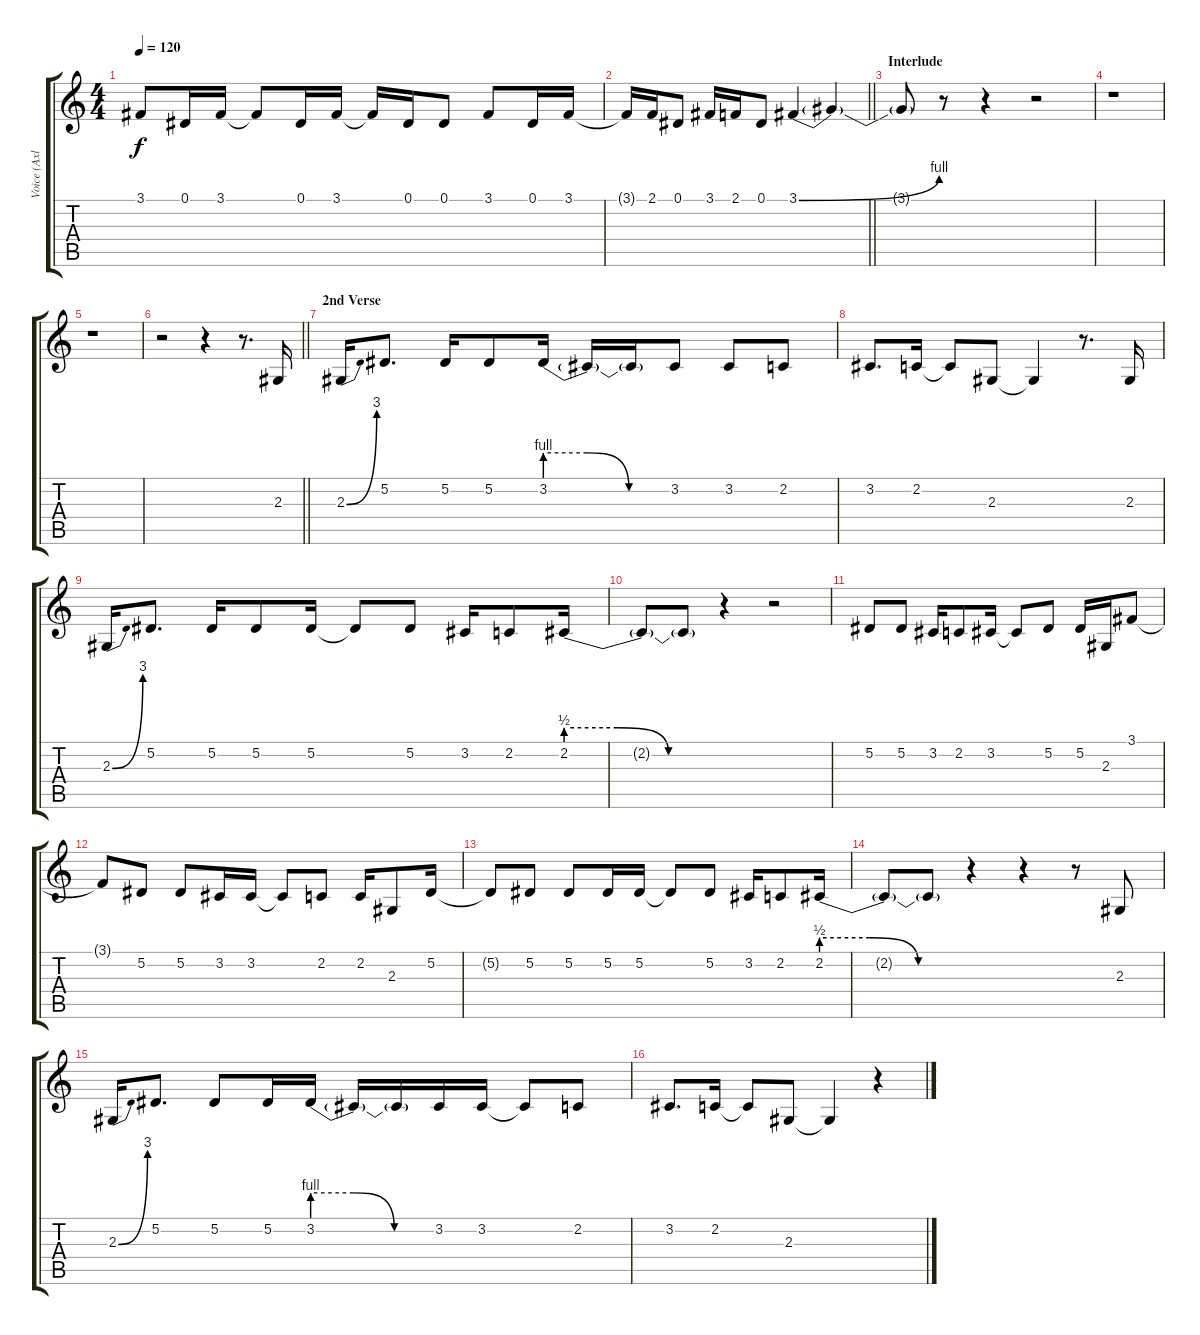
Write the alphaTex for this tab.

\track ("Voice (Axl)" "Voice (Axl") {instrument lead2sawtooth}
\staff {score tabs}
\tuning (Eb4 Bb3 Gb3 Db3 Ab2 Eb2) {hide}
\ts (4 4)
\tempo 120
\clef g2
\ks c
3.1.8{dy f} 0.1.16 3.1.16 3.1{t}.8 0.1.16 3.1.16 3.1{t}.16 0.1.16 0.1.8 3.1.8 0.1.16 3.1.16 |
\barLineRight lightlight
3.1{t}.16 2.1.16 0.1.8 3.1.16 2.1.16 0.1.8 3.1{be (bend 0 0 60 4)}.4 3.1{t}.4 |
\section ("" "Interlude")
3.1{t}.8 r.8 r.4 r.2 |
r.1 |
r.1 |
\barLineRight lightlight
r.2 r.4 r.8{d} 2.3.16 |
\section ("" "2nd Verse")
2.3{be (bend 0 0 60 12)}.16 5.2.8{d} 5.2.16 5.2.8 3.2{be (custom 0 4 20 4 40 0 60 0)}.16 3.2{t}.16 3.2{t}.16 3.2.8 3.2.8 2.2.8 |
3.2.8{d} 2.2.16 2.2{t}.8 2.3.8 2.3{t}.4 r.8{d} 2.3.16 |
2.3{be (bend 0 0 60 12)}.16 5.2.8{d} 5.2.16 5.2.8 5.2.16 5.2{t}.8 5.2.8 3.2.16 2.2.8 2.2{be (custom 0 2 20 2 40 0 60 0)}.16 |
2.2{t}.8 2.2{t}.8 r.4 r.2 |
5.2.8 5.2.8 3.2.16 2.2.8 3.2.16 3.2{t}.8 5.2.8 5.2.16 2.3.16 3.1.8 |
3.1{t}.8 5.2.8 5.2.8 3.2.16 3.2.16 3.2{t}.8 2.2.8 2.2.16 2.3.8 5.2.16 |
5.2{t}.8 5.2.8 5.2.8 5.2.16 5.2.16 5.2{t}.8 5.2.8 3.2.16 2.2.8 2.2{be (custom 0 2 20 2 40 0 60 0)}.16 |
2.2{t}.8 2.2{t}.8 r.4 r.4 r.8 2.3.8 |
2.3{be (bend 0 0 60 12)}.16 5.2.8{d} 5.2.8 5.2.16 3.2{be (custom 0 4 20 4 40 0 60 0)}.16 3.2{t}.16 3.2{t}.16 3.2.16 3.2.16 3.2{t}.8 2.2.8 |
3.2.8{d} 2.2.16 2.2{t}.8 2.3.8 2.3{t}.4 r.4
